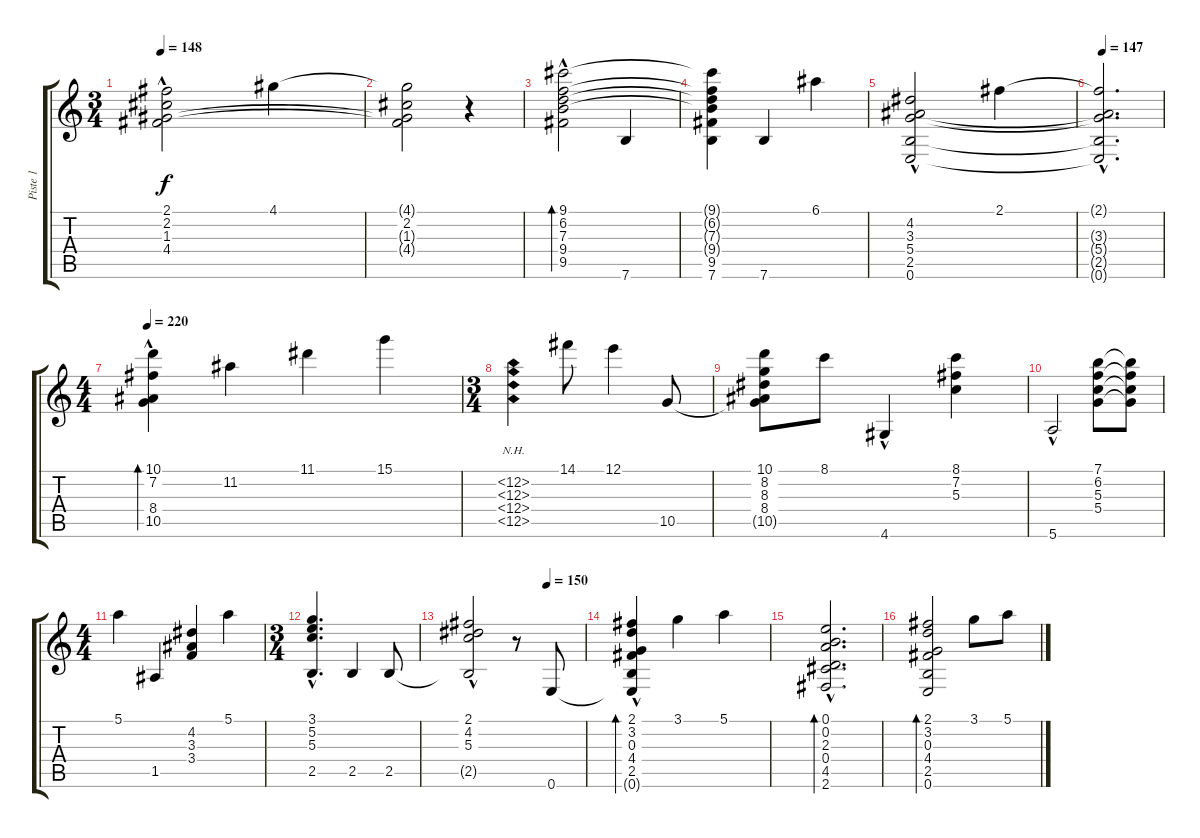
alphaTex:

\track ("Piste 1" "Piste 1") {instrument acousticguitarnylon}
\staff {score tabs}
\tuning (E4 B3 G3 D3 A2 E2) {hide}
\ts (3 4)
\tempo 148
\clef g2
\ks c
(2.1 2.2{hac} 1.3{hac} 4.4).2{dy f} 4.1.4 |
(4.1{t} 2.2 1.3{t} 4.4{t}).2 r.4 |
(9.1{hac} 6.2{hac} 7.3{hac} 9.4{hac} 9.5{hac}).2{bd 240} 7.6.4 |
(9.1{t} 6.2{t} 7.3{t} 9.4{t} 9.5 7.6).4 7.6.4 6.1.4 |
(4.2 3.3{hac} 5.4{hac} 2.5{hac} 0.6{hac}).2 2.1.4 |
\tempo 147
(2.1{hac t} 3.3{hac t} 5.4{hac t} 2.5{hac t} 0.6{hac t}).2{d} |
\ts (4 4)
\tempo 220
(10.1 7.2 8.4 10.5{hac}).4{bd 120} 11.2.4 11.1.4 15.1.4 |
\ts (3 4)
(12.2{nh} 12.3{nh} 12.4{nh} 12.5{nh}).4 14.1.8 12.1.4 10.5.8 |
(10.1 8.2 8.3 8.4 10.5{t}).8 8.1.8 4.6{hac}.4 (8.1 7.2 5.3).4 |
5.6{hac}.2 (7.1 6.2 5.3 5.4).8 (7.1{t} 6.2{t} 5.3{t} 5.4{t}).8 |
\ts (4 4)
5.1.4 1.5.4 (4.2 3.3 3.4).4 5.1.4 |
\ts (3 4)
(3.1{hac} 5.2{hac} 5.3{hac} 2.5{hac}).4{d} 2.5.4 2.5.8 |
\tempo (150 0.6666666666666666)
(2.1{hac} 4.2{hac} 5.3{hac} 2.5{t}).2 r.8 0.6.8 |
(2.1 3.2{hac} 0.3{hac} 4.4{hac} 2.5{hac} 0.6{t}).4{bd 240} 3.1.4 5.1.4 |
(0.1{hac} 0.2{hac} 2.3{hac} 0.4{hac} 4.5{hac} 2.6{hac}).2{d bd 240} |
(2.1 3.2 0.3 4.4 2.5 0.6).2{bd 240} 3.1.8 5.1.8
